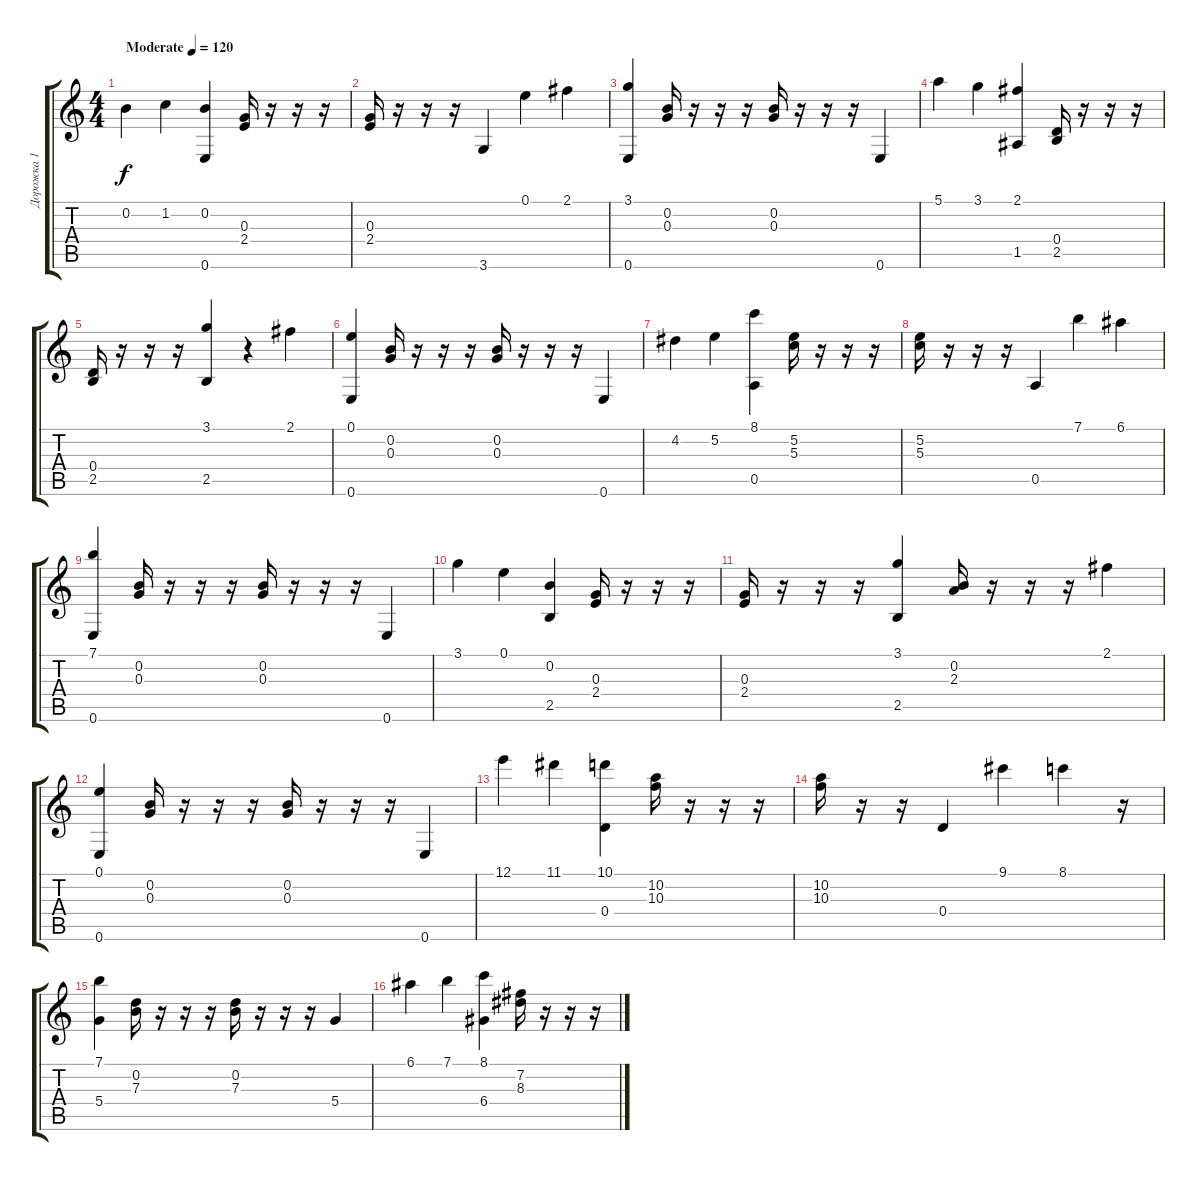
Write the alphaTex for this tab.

\track ("Дорожка 1" "Дорожка 1") {instrument acousticguitarnylon}
\staff {score tabs}
\tuning (E4 B3 G3 D3 A2 E2) {hide}
\ts (4 4)
\tempo (120 "Moderate")
\clef g2
\ks c
0.2.4{dy f instrument acousticguitarnylon} 1.2.4 (0.2 0.6).4 (0.3 2.4).16 r.16 r.16 r.16 |
(0.3 2.4).16 r.16 r.16 r.16 3.6.4 0.1.4 2.1.4 |
(3.1 0.6).4 (0.2 0.3).16 r.16 r.16 r.16 (0.2 0.3).16 r.16 r.16 r.16 0.6.4 |
5.1.4 3.1.4 (2.1 1.5).4 (0.4 2.5).16 r.16 r.16 r.16 |
(0.4 2.5).16 r.16 r.16 r.16 (3.1 2.5).4 r.4 2.1.4 |
(0.1 0.6).4 (0.2 0.3).16 r.16 r.16 r.16 (0.2 0.3).16 r.16 r.16 r.16 0.6.4 |
4.2.4 5.2.4 (8.1 0.5).4 (5.2 5.3).16 r.16 r.16 r.16 |
(5.2 5.3).16 r.16 r.16 r.16 0.5.4 7.1.4 6.1.4 |
(7.1 0.6).4 (0.2 0.3).16 r.16 r.16 r.16 (0.2 0.3).16 r.16 r.16 r.16 0.6.4 |
3.1.4 0.1.4 (0.2 2.5).4 (0.3 2.4).16 r.16 r.16 r.16 |
(0.3 2.4).16 r.16 r.16 r.16 (3.1 2.5).4 (0.2 2.3).16 r.16 r.16 r.16 2.1.4 |
(0.1 0.6).4 (0.2 0.3).16 r.16 r.16 r.16 (0.2 0.3).16 r.16 r.16 r.16 0.6.4 |
12.1.4 11.1.4 (10.1 0.4).4 (10.2 10.3).16 r.16 r.16 r.16 |
(10.2 10.3).16 r.16 r.16 0.4.4 9.1.4 8.1.4 r.16 |
(7.1 5.4).4 (0.2 7.3).16 r.16 r.16 r.16 (0.2 7.3).16 r.16 r.16 r.16 5.4.4 |
6.1.4 7.1.4 (8.1 6.4).4 (7.2 8.3).16 r.16 r.16 r.16
